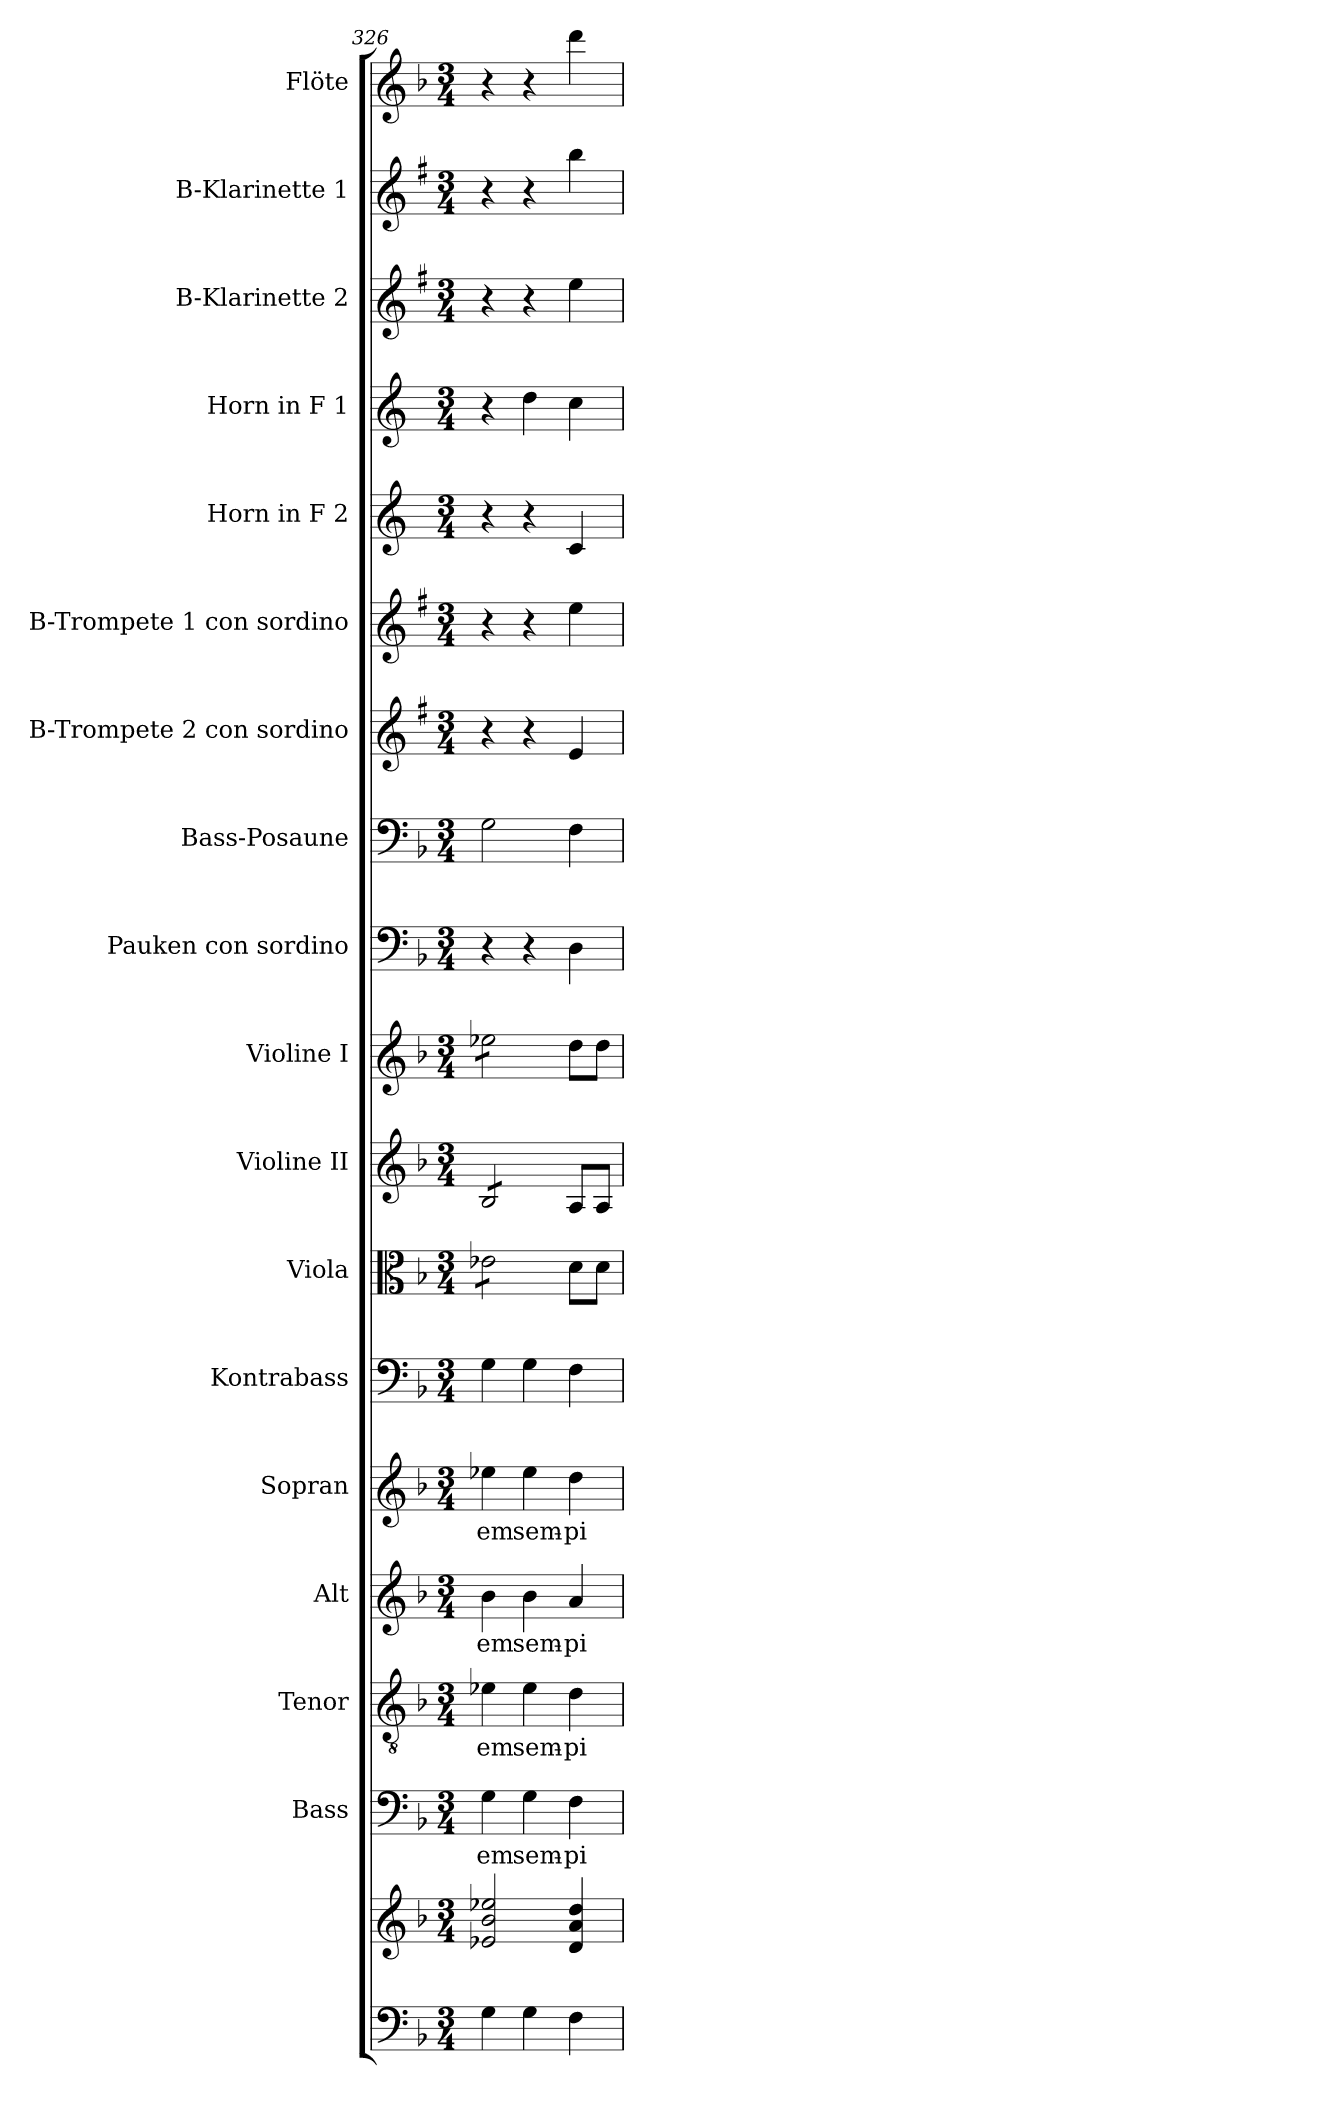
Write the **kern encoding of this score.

**kern	**kern	**kern	**text	**kern	**text	**kern	**text	**kern	**text	**kern	**kern	**kern	**kern	**kern	**kern	**kern	**kern	**kern	**kern	**kern	**kern	**kern
*part18	*part18	*part17	*part17	*part16	*part16	*part15	*part15	*part14	*part14	*part13	*part12	*part11	*part10	*part9	*part8	*part7	*part6	*part5	*part4	*part3	*part2	*part1
*staff19	*staff18	*staff17	*staff17	*staff16	*staff16	*staff15	*staff15	*staff14	*staff14	*staff13	*staff12	*staff11	*staff10	*staff9	*staff8	*staff7	*staff6	*staff5	*staff4	*staff3	*staff2	*staff1
*	*	*I"Bass	*	*I"Tenor	*	*I"Alt	*	*I"Sopran	*	*I"Kontrabass	*I"Viola	*I"Violine II	*I"Violine I	*I"Pauken con sordino	*I"Bass-Posaune	*I"B-Trompete 2 con sordino	*I"B-Trompete 1 con sordino	*I"Horn in F 2	*I"Horn in F 1	*I"B-Klarinette 2	*I"B-Klarinette 1	*I"Flöte
*	*	*I'B.	*	*I'T.	*	*I'A.	*	*I'S.	*	*I'Kb.	*I'Vla.	*I'Vl. II	*I'Vl. I	*I'Pk.	*I'B. Pos.	*I'B Trp. 2	*I'B Trp. 1	*	*	*I'B Kl. 2	*I'B Kl. 1	*I'Fl.
*clefF4	*clefG2	*clefF4	*	*clefGv2	*	*clefG2	*	*clefG2	*	*clefF4	*clefC3	*clefG2	*clefG2	*clefF4	*clefF4	*clefG2	*clefG2	*clefG2	*clefG2	*clefG2	*clefG2	*clefG2
*	*	*	*	*	*	*	*	*	*	*ITrd7c12	*	*	*	*	*	*ITrd1c2	*ITrd1c2	*ITrd4c7	*ITrd4c7	*ITrd1c2	*ITrd1c2	*
*k[b-]	*k[b-]	*k[b-]	*	*k[b-]	*	*k[b-]	*	*k[b-]	*	*k[b-]	*k[b-]	*k[b-]	*k[b-]	*k[b-]	*k[b-]	*k[b-]	*k[b-]	*k[b-]	*k[b-]	*k[b-]	*k[b-]	*k[b-]
*F:	*F:	*F:	*	*F:	*	*F:	*	*F:	*	*F:	*F:	*F:	*F:	*F:	*F:	*F:	*F:	*F:	*F:	*F:	*F:	*F:
*M3/4	*M3/4	*M3/4	*	*M3/4	*	*M3/4	*	*M3/4	*	*M3/4	*M3/4	*M3/4	*M3/4	*M3/4	*M3/4	*M3/4	*M3/4	*M3/4	*M3/4	*M3/4	*M3/4	*M3/4
=326	=326	=326	=326	=326	=326	=326	=326	=326	=326	=326	=326	=326	=326	=326	=326	=326	=326	=326	=326	=326	=326	=326
!	!	!	!LO:LY:b	!	!LO:LY:b	!	!LO:LY:b	!	!LO:LY:b	!	!	!	!	!	!	!	!	!	!	!	!	!
*	*	*	*	*	*	*	*	*	*	*	*tremolo	*	*	*	*	*	*	*	*	*	*	*
*	*	*	*	*	*	*	*	*	*	*	*	*tremolo	*	*	*	*	*	*	*	*	*	*
*	*	*	*	*	*	*	*	*	*	*	*	*	*tremolo	*	*	*	*	*	*	*	*	*
4G\	2e-X/ 2b-/ 2ee-X/	4G\	-em	4e-X\	-em	4b-\	-em	4ee-X\	-em	4GG\	8e-X\L	8B-/L	8ee-X\L	4r	2G\	4r	4r	4r	4r	4r	4r	4r
.	.	.	.	.	.	.	.	.	.	.	8e-X\	8B-/	8ee-X\	.	.	.	.	.	.	.	.	.
!	!	!	!LO:LY:b	!	!LO:LY:b	!	!LO:LY:b	!	!LO:LY:b	!	!	!	!	!	!	!	!	!	!	!	!	!
4G\	.	4G\	sem-	4e-\	sem-	4b-\	sem-	4ee-\	sem-	4GG\	8e-X\	8B-/	8ee-X\	4r	.	4r	4r	4r	4g\	4r	4r	4r
.	.	.	.	.	.	.	.	.	.	.	8e-X\J	8B-/J	8ee-X\J	.	.	.	.	.	.	.	.	.
*	*	*	*	*	*	*	*	*	*	*	*	*	*Xtremolo	*	*	*	*	*	*	*	*	*
*	*	*	*	*	*	*	*	*	*	*	*	*Xtremolo	*	*	*	*	*	*	*	*	*	*
*	*	*	*	*	*	*	*	*	*	*	*Xtremolo	*	*	*	*	*	*	*	*	*	*	*
!	!	!	!LO:LY:b	!	!LO:LY:b	!	!LO:LY:b	!	!LO:LY:b	!	!	!	!	!	!	!	!	!	!	!	!	!
4F\	4d/ 4a/ 4dd/	4F\	-pi-	4d\	-pi-	4a/	-pi-	4dd\	-pi-	4FF\	8d\L	8A/L	8dd\L	4D\	4F\	4d/	4dd\	4F/	4f\	4dd\	4aa\	4ddd\
.	.	.	.	.	.	.	.	.	.	.	8d\J	8A/J	8dd\J	.	.	.	.	.	.	.	.	.
=	=	=	=	=	=	=	=	=	=	=	=	=	=	=	=	=	=	=	=	=	=	=
*-	*-	*-	*-	*-	*-	*-	*-	*-	*-	*-	*-	*-	*-	*-	*-	*-	*-	*-	*-	*-	*-	*-
